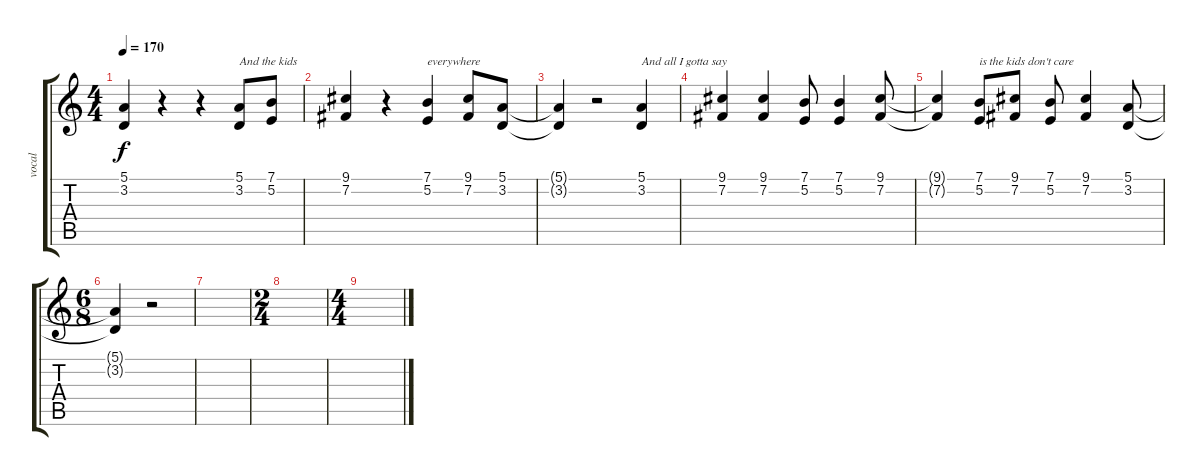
\track ("vocal" "vocal") {instrument clarinet}
\staff {score tabs}
\tuning (E4 B3 G3 D3 A2 E2) {hide}
\ts (4 4)
\tempo 170
\clef g2
\ks c
(5.1{t} 3.2{t}).4{dy f} r.4 r.4 (5.1 3.2).8{txt "And the kids "} (7.1 5.2).8 |
(9.1 7.2).4 r.4 (7.1 5.2).4{txt "everywhere"} (9.1 7.2).8 (5.1 3.2).8 |
(5.1{t} 3.2{t}).4 r.2 (5.1 3.2).4{txt "And all I gotta say "} |
(9.1 7.2).4 (9.1 7.2).4 (7.1 5.2).8 (7.1 5.2).4 (9.1 7.2).8 |
(9.1{t} 7.2{t}).4 (7.1 5.2).8{txt "is the kids don't care"} (9.1 7.2).8 (7.1 5.2).8 (9.1 7.2).4 (5.1 3.2).8 |
\ts (6 8)
(5.1{t} 3.2{t}).4 r.2 |
|
\ts (2 4)
|
\ts (4 4)
